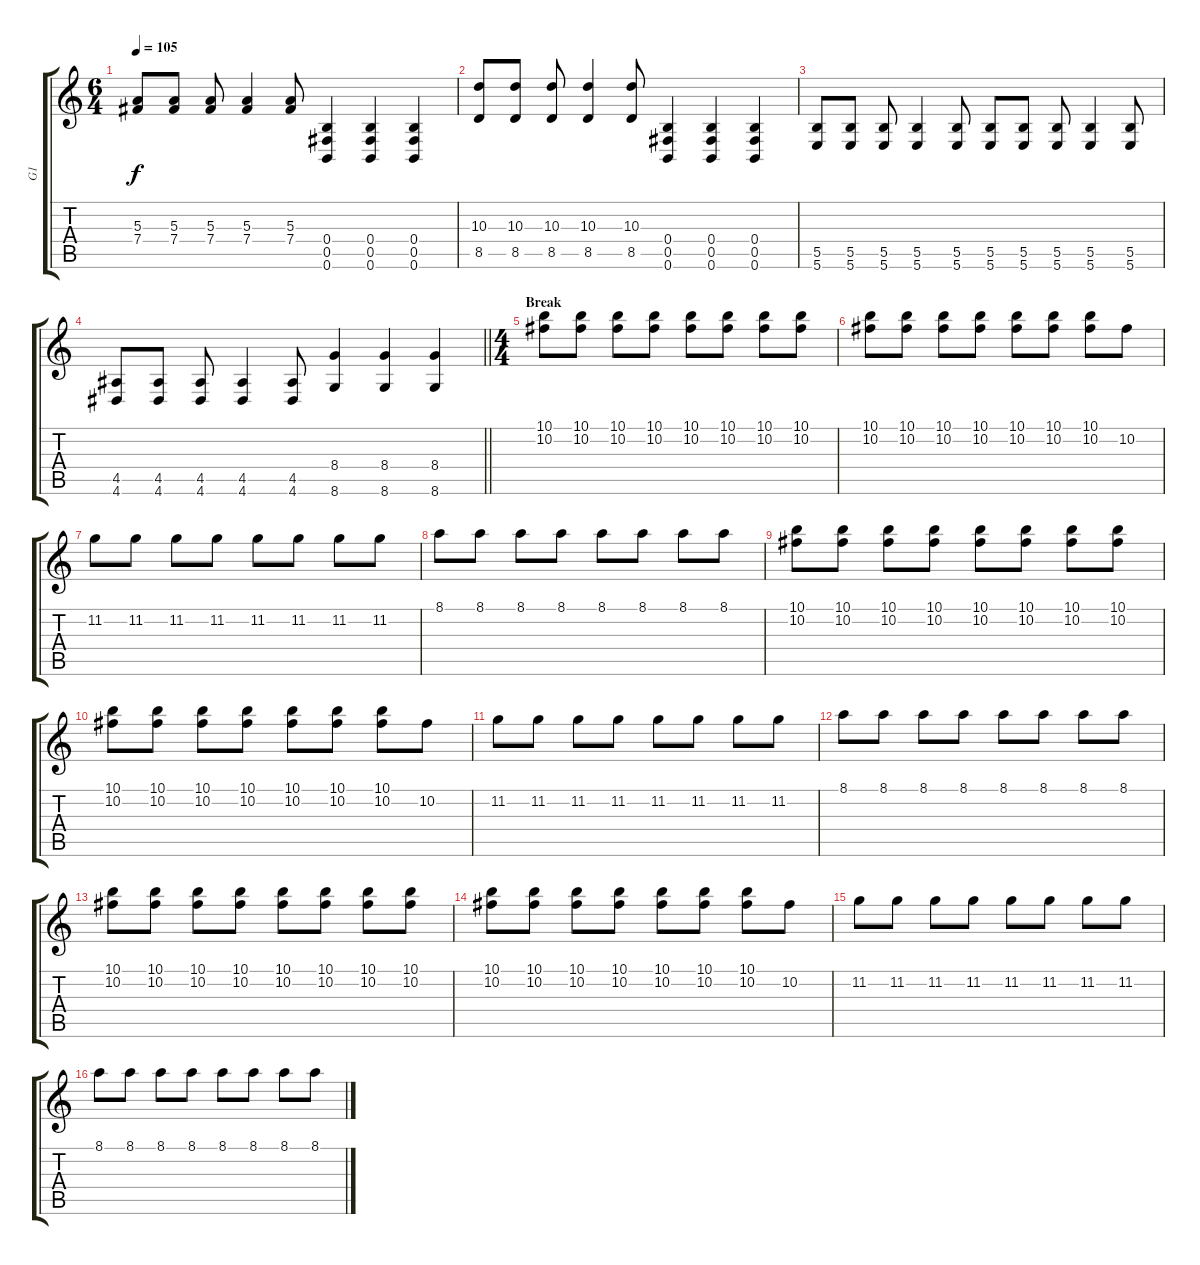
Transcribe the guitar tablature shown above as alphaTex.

\track ("G1" "G1") {instrument distortionguitar}
\staff {score tabs}
\tuning (Db4 Ab3 E3 B2 Gb2 B1) {hide}
\ts (6 4)
\tempo 105
\clef g2
\ks c
(5.3 7.4).8{dy f} (5.3 7.4).8 (5.3 7.4).8 (5.3 7.4).4 (5.3 7.4).8 (0.4 0.5 0.6).4 (0.4 0.5 0.6).4 (0.4 0.5 0.6).4 |
(10.3 8.5).8 (10.3 8.5).8 (10.3 8.5).8 (10.3 8.5).4 (10.3 8.5).8 (0.4 0.5 0.6).4 (0.4 0.5 0.6).4 (0.4 0.5 0.6).4 |
(5.5 5.6).8 (5.5 5.6).8 (5.5 5.6).8 (5.5 5.6).4 (5.5 5.6).8 (5.5 5.6).8 (5.5 5.6).8 (5.5 5.6).8 (5.5 5.6).4 (5.5 5.6).8 |
\barLineRight lightlight
(4.5 4.6).8 (4.5 4.6).8 (4.5 4.6).8 (4.5 4.6).4 (4.5 4.6).8 (8.4 8.6).4 (8.4 8.6).4 (8.4 8.6).4 |
\ts (4 4)
\section ("" "Break")
(10.1 10.2).8 (10.1 10.2).8 (10.1 10.2).8 (10.1 10.2).8 (10.1 10.2).8 (10.1 10.2).8 (10.1 10.2).8 (10.1 10.2).8 |
(10.1 10.2).8 (10.1 10.2).8 (10.1 10.2).8 (10.1 10.2).8 (10.1 10.2).8 (10.1 10.2).8 (10.1 10.2).8 10.2.8 |
11.2.8 11.2.8 11.2.8 11.2.8 11.2.8 11.2.8 11.2.8 11.2.8 |
8.1.8 8.1.8 8.1.8 8.1.8 8.1.8 8.1.8 8.1.8 8.1.8 |
(10.1 10.2).8 (10.1 10.2).8 (10.1 10.2).8 (10.1 10.2).8 (10.1 10.2).8 (10.1 10.2).8 (10.1 10.2).8 (10.1 10.2).8 |
(10.1 10.2).8 (10.1 10.2).8 (10.1 10.2).8 (10.1 10.2).8 (10.1 10.2).8 (10.1 10.2).8 (10.1 10.2).8 10.2.8 |
11.2.8 11.2.8 11.2.8 11.2.8 11.2.8 11.2.8 11.2.8 11.2.8 |
8.1.8 8.1.8 8.1.8 8.1.8 8.1.8 8.1.8 8.1.8 8.1.8 |
(10.1 10.2).8 (10.1 10.2).8 (10.1 10.2).8 (10.1 10.2).8 (10.1 10.2).8 (10.1 10.2).8 (10.1 10.2).8 (10.1 10.2).8 |
(10.1 10.2).8 (10.1 10.2).8 (10.1 10.2).8 (10.1 10.2).8 (10.1 10.2).8 (10.1 10.2).8 (10.1 10.2).8 10.2.8 |
11.2.8 11.2.8 11.2.8 11.2.8 11.2.8 11.2.8 11.2.8 11.2.8 |
8.1.8 8.1.8 8.1.8 8.1.8 8.1.8 8.1.8 8.1.8 8.1.8
